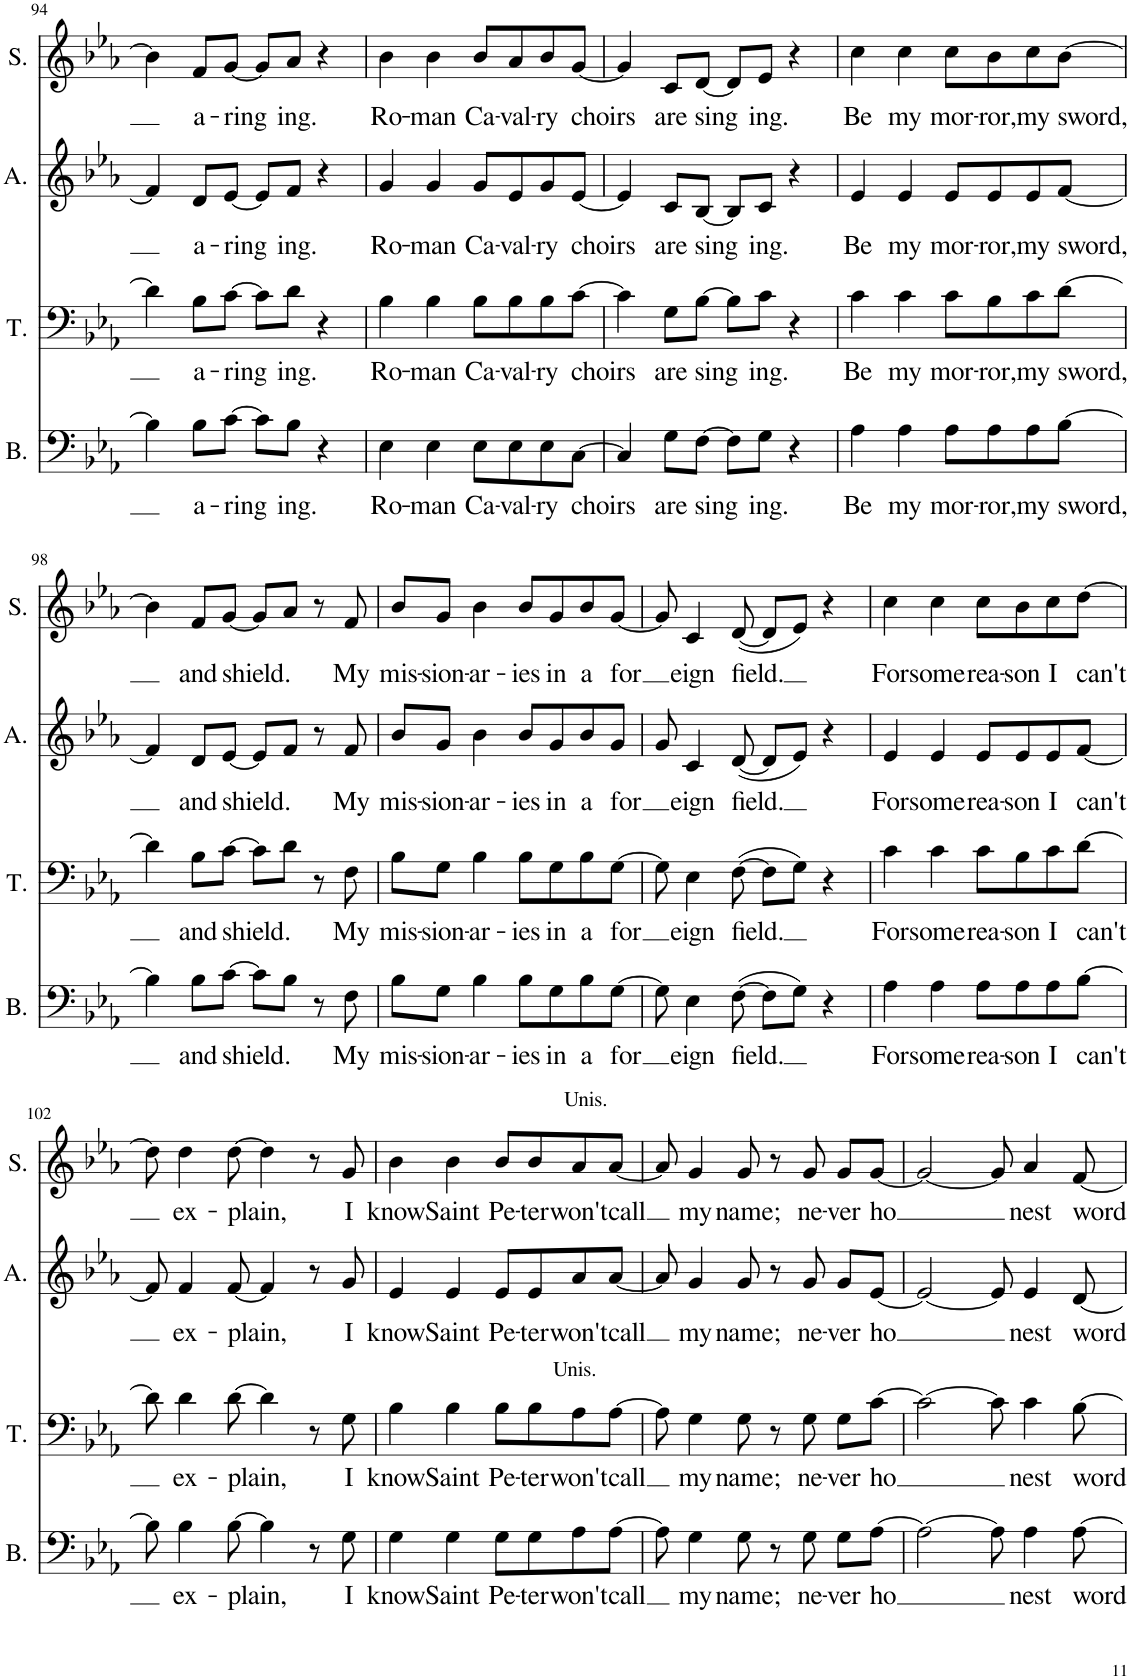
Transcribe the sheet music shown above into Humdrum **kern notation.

**kern	**text	**kern	**text	**kern	**text	**kern	**text
*part4	*part4	*part3	*part3	*part2	*part2	*part1	*part1
*staff4	*staff4	*staff3	*staff3	*staff2	*staff2	*staff1	*staff1
*I"Bas	*	*I"Tenor	*	*I"Alt	*	*I"Sopraan	*
*I'B.	*	*I'T.	*	*I'A.	*	*I'S.	*
!!LO:PB:g=z
*clefF4	*	*clefF4	*	*clefG2	*	*clefG2	*
*k[b-e-a-]	*	*k[b-e-a-]	*	*k[b-e-a-]	*	*k[b-e-a-]	*
*M4/4	*	*M4/4	*	*M4/4	*	*M4/4	*
=94	=94	=94	=94	=94	=94	=94	=94
4B-\]	.	4d\]	.	4f/]	.	4b-\]	.
!	!LO:LY:b	!	!LO:LY:b	!	!LO:LY:b	!	!LO:LY:b
8B-\L	a-	8B-\L	a-	8d/L	a-	8f/L	a-
!	!LO:LY:b	!	!LO:LY:b	!	!LO:LY:b	!	!LO:LY:b
[8c\J	-ring	[8c\J	-ring	[8e-/J	-ring	[8g/J	-ring
8c\L]	.	8c\L]	.	8e-/L]	.	8g/L]	.
!	!LO:LY:b	!	!LO:LY:b	!	!LO:LY:b	!	!LO:LY:b
8B-\J	ing.	8d\J	ing.	8f/J	ing.	8a-/J	ing.
4r	.	4r	.	4r	.	4r	.
=95	=95	=95	=95	=95	=95	=95	=95
!	!LO:LY:b	!	!LO:LY:b	!	!LO:LY:b	!	!LO:LY:b
4E-\	Ro-	4B-\	Ro-	4g/	Ro-	4b-\	Ro-
!	!LO:LY:b	!	!LO:LY:b	!	!LO:LY:b	!	!LO:LY:b
4E-\	-man	4B-\	-man	4g/	-man	4b-\	-man
!	!LO:LY:b	!	!LO:LY:b	!	!LO:LY:b	!	!LO:LY:b
8E-\L	Ca-	8B-\L	Ca-	8g/L	Ca-	8b-/L	Ca-
!	!LO:LY:b	!	!LO:LY:b	!	!LO:LY:b	!	!LO:LY:b
8E-\	-val-	8B-\	-val-	8e-/	-val-	8a-/	-val-
!	!LO:LY:b	!	!LO:LY:b	!	!LO:LY:b	!	!LO:LY:b
8E-\	-ry	8B-\	-ry	8g/	-ry	8b-/	-ry
!	!LO:LY:b	!	!LO:LY:b	!	!LO:LY:b	!	!LO:LY:b
[8C\J	choirs	[8c\J	choirs	[8e-/J	choirs	[8g/J	choirs
=96	=96	=96	=96	=96	=96	=96	=96
4C/]	.	4c\]	.	4e-/]	.	4g/]	.
!	!LO:LY:b	!	!LO:LY:b	!	!LO:LY:b	!	!LO:LY:b
8G\L	are	8G\L	are	8c/L	are	8c/L	are
!	!LO:LY:b	!	!LO:LY:b	!	!LO:LY:b	!	!LO:LY:b
[8F\J	sing	[8B-\J	sing	[8B-/J	sing	[8d/J	sing
8F\L]	.	8B-\L]	.	8B-/L]	.	8d/L]	.
!	!LO:LY:b	!	!LO:LY:b	!	!LO:LY:b	!	!LO:LY:b
8G\J	ing.	8c\J	ing.	8c/J	ing.	8e-/J	ing.
4r	.	4r	.	4r	.	4r	.
=97	=97	=97	=97	=97	=97	=97	=97
!	!LO:LY:b	!	!LO:LY:b	!	!LO:LY:b	!	!LO:LY:b
4A-\	Be	4c\	Be	4e-/	Be	4cc\	Be
!	!LO:LY:b	!	!LO:LY:b	!	!LO:LY:b	!	!LO:LY:b
4A-\	my	4c\	my	4e-/	my	4cc\	my
!	!LO:LY:b	!	!LO:LY:b	!	!LO:LY:b	!	!LO:LY:b
8A-\L	mor-	8c\L	mor-	8e-/L	mor-	8cc\L	mor-
!	!LO:LY:b	!	!LO:LY:b	!	!LO:LY:b	!	!LO:LY:b
8A-\	-ror,	8B-\	-ror,	8e-/	-ror,	8b-\	-ror,
!	!LO:LY:b	!	!LO:LY:b	!	!LO:LY:b	!	!LO:LY:b
8A-\	my	8c\	my	8e-/	my	8cc\	my
!	!LO:LY:b	!	!LO:LY:b	!	!LO:LY:b	!	!LO:LY:b
[8B-\J	sword,	[8d\J	sword,	[8f/J	sword,	[8b-\J	sword,
!!LO:LB:g=z
=98	=98	=98	=98	=98	=98	=98	=98
4B-\]	.	4d\]	.	4f/]	.	4b-\]	.
!	!LO:LY:b	!	!LO:LY:b	!	!LO:LY:b	!	!LO:LY:b
8B-\L	and	8B-\L	and	8d/L	and	8f/L	and
!	!LO:LY:b	!	!LO:LY:b	!	!LO:LY:b	!	!LO:LY:b
[8c\J	shield.	[8c\J	shield.	[8e-/J	shield.	[8g/J	shield.
8c\L]	.	8c\L]	.	8e-/L]	.	8g/L]	.
8B-\J	.	8d\J	.	8f/J	.	8a-/J	.
8r	.	8r	.	8r	.	8r	.
!	!LO:LY:b	!	!LO:LY:b	!	!LO:LY:b	!	!LO:LY:b
8F\	My	8F\	My	8f/	My	8f/	My
=99	=99	=99	=99	=99	=99	=99	=99
!	!LO:LY:b	!	!LO:LY:b	!	!LO:LY:b	!	!LO:LY:b
8B-\L	mis-	8B-\L	mis-	8b-/L	mis-	8b-/L	mis-
!	!LO:LY:b	!	!LO:LY:b	!	!LO:LY:b	!	!LO:LY:b
8G\J	-sion-	8G\J	-sion-	8g/J	-sion-	8g/J	-sion-
!	!LO:LY:b	!	!LO:LY:b	!	!LO:LY:b	!	!LO:LY:b
4B-\	-ar-	4B-\	-ar-	4b-\	-ar-	4b-\	-ar-
!	!LO:LY:b	!	!LO:LY:b	!	!LO:LY:b	!	!LO:LY:b
8B-\L	-ies	8B-\L	-ies	8b-/L	-ies	8b-/L	-ies
!	!LO:LY:b	!	!LO:LY:b	!	!LO:LY:b	!	!LO:LY:b
8G\	in	8G\	in	8g/	in	8g/	in
!	!LO:LY:b	!	!LO:LY:b	!	!LO:LY:b	!	!LO:LY:b
8B-\	a	8B-\	a	8b-/	a	8b-/	a
!	!LO:LY:b	!	!LO:LY:b	!	!LO:LY:b	!	!LO:LY:b
[8G\J	for	[8G\J	for	8g/J	for	[8g/J	for
=100	=100	=100	=100	=100	=100	=100	=100
8G\]	.	8G\]	.	8g/	.	8g/]	.
!	!LO:LY:b	!	!LO:LY:b	!	!LO:LY:b	!	!LO:LY:b
4E-\	eign	4E-\	eign	4c/	eign	4c/	eign
!	!LO:LY:b	!	!LO:LY:b	!	!LO:LY:b	!	!LO:LY:b
([8F\	field.	([8F\	field.	([8d/	field.	([8d/	field.
8F\L]	.	8F\L]	.	8d/L]	.	8d/L]	.
8G\J)	.	8G\J)	.	8e-/J)	.	8e-/J)	.
4r	.	4r	.	4r	.	4r	.
=101	=101	=101	=101	=101	=101	=101	=101
!	!LO:LY:b	!	!LO:LY:b	!	!LO:LY:b	!	!LO:LY:b
4A-\	For	4c\	For	4e-/	For	4cc\	For
!	!LO:LY:b	!	!LO:LY:b	!	!LO:LY:b	!	!LO:LY:b
4A-\	some	4c\	some	4e-/	some	4cc\	some
!	!LO:LY:b	!	!LO:LY:b	!	!LO:LY:b	!	!LO:LY:b
8A-\L	rea-	8c\L	rea-	8e-/L	rea-	8cc\L	rea-
!	!LO:LY:b	!	!LO:LY:b	!	!LO:LY:b	!	!LO:LY:b
8A-\	-son	8B-\	-son	8e-/	-son	8b-\	-son
!	!LO:LY:b	!	!LO:LY:b	!	!LO:LY:b	!	!LO:LY:b
8A-\	I	8c\	I	8e-/	I	8cc\	I
!	!LO:LY:b	!	!LO:LY:b	!	!LO:LY:b	!	!LO:LY:b
[8B-\J	can't	[8d\J	can't	[8f/J	can't	[8dd\J	can't
!!LO:LB:g=z
=102	=102	=102	=102	=102	=102	=102	=102
8B-\]	.	8d\]	.	8f/]	.	8dd\]	.
!	!LO:LY:b	!	!LO:LY:b	!	!LO:LY:b	!	!LO:LY:b
4B-\	ex-	4d\	ex-	4f/	ex-	4dd\	ex-
!	!LO:LY:b	!	!LO:LY:b	!	!LO:LY:b	!	!LO:LY:b
[8B-\	-plain,	[8d\	-plain,	[8f/	-plain,	[8dd\	-plain,
4B-\]	.	4d\]	.	4f/]	.	4dd\]	.
8r	.	8r	.	8r	.	8r	.
!	!LO:LY:b	!	!LO:LY:b	!	!LO:LY:b	!	!LO:LY:b
8G\	I	8G\	I	8g/	I	8g/	I
=103	=103	=103	=103	=103	=103	=103	=103
!	!LO:LY:b	!	!LO:LY:b	!	!LO:LY:b	!	!LO:LY:b
4G\	know	4B-\	know	4e-/	know	4b-\	know
!	!LO:LY:b	!	!LO:LY:b	!	!LO:LY:b	!	!LO:LY:b
4G\	Saint	4B-\	Saint	4e-/	Saint	4b-\	Saint
!	!LO:LY:b	!	!LO:LY:b	!	!LO:LY:b	!	!LO:LY:b
8G\L	Pe-	8B-\L	Pe-	8e-/L	Pe-	8b-/L	Pe-
!	!LO:LY:b	!	!LO:LY:b	!	!LO:LY:b	!	!LO:LY:b
8G\	-ter	8B-\	-ter	8e-/	-ter	8b-/	-ter
!	!	!	!	!	!	!LO:TX:a:t=Unis.	!
!	!	!LO:TX:a:t=Unis.	!	!	!	!	!
!	!LO:LY:b	!	!LO:LY:b	!	!LO:LY:b	!	!LO:LY:b
8A-\	won't	8A-\	won't	8a-/	won't	8a-/	won't
!	!LO:LY:b	!	!LO:LY:b	!	!LO:LY:b	!	!LO:LY:b
[8A-\J	call	[8A-\J	call	[8a-/J	call	[8a-/J	call
=104	=104	=104	=104	=104	=104	=104	=104
8A-\]	.	8A-\]	.	8a-/]	.	8a-/]	.
!	!LO:LY:b	!	!LO:LY:b	!	!LO:LY:b	!	!LO:LY:b
4G\	my	4G\	my	4g/	my	4g/	my
!	!LO:LY:b	!	!LO:LY:b	!	!LO:LY:b	!	!LO:LY:b
8G\	name;	8G\	name;	8g/	name;	8g/	name;
8r	.	8r	.	8r	.	8r	.
!	!LO:LY:b	!	!LO:LY:b	!	!LO:LY:b	!	!LO:LY:b
8G\	ne-	8G\	ne-	8g/	ne-	8g/	ne-
!	!LO:LY:b	!	!LO:LY:b	!	!LO:LY:b	!	!LO:LY:b
8G\L	-ver	8G\L	-ver	8g/L	-ver	8g/L	-ver
!	!LO:LY:b	!	!LO:LY:b	!	!LO:LY:b	!	!LO:LY:b
[8A-\J	ho	[8c\J	ho	[8e-/J	ho	[8g/J	ho
=105	=105	=105	=105	=105	=105	=105	=105
2A-\_	.	2c\_	.	2e-/_	.	2g/_	.
8A-\]	.	8c\]	.	8e-/]	.	8g/]	.
!	!LO:LY:b	!	!LO:LY:b	!	!LO:LY:b	!	!LO:LY:b
4A-\	nest	4c\	nest	4e-/	nest	4a-/	nest
!	!LO:LY:b	!	!LO:LY:b	!	!LO:LY:b	!	!LO:LY:b
[8A-\	word	[8B-\	word	[8d/	word	[8f/	word
=	=	=	=	=	=	=	=
*-	*-	*-	*-	*-	*-	*-	*-
